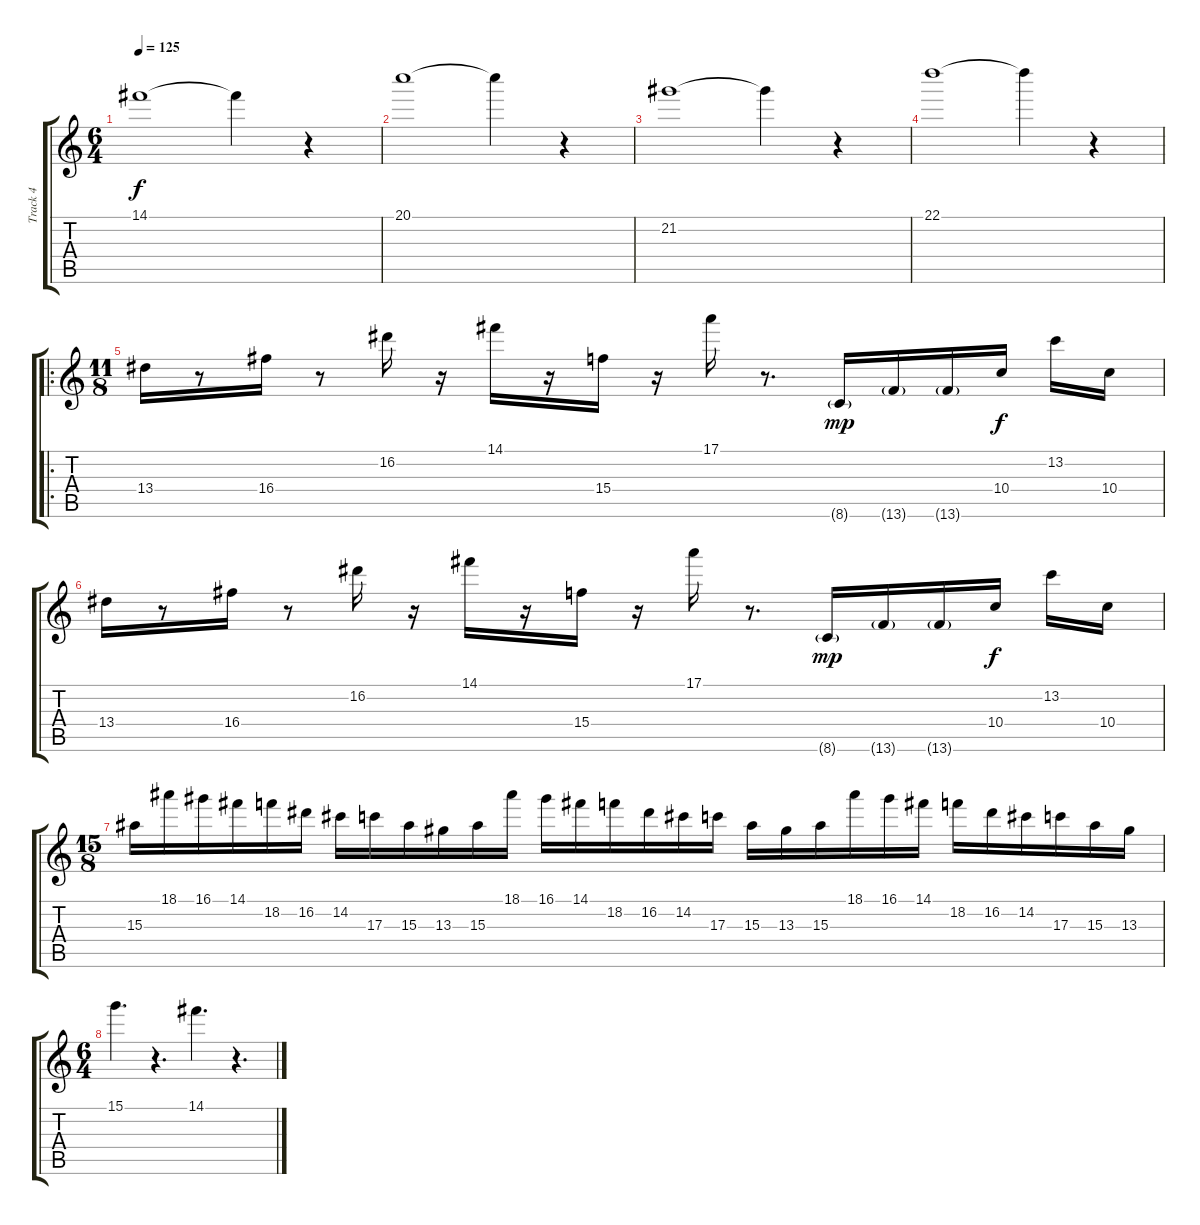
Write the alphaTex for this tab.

\track ("Track 4" "Track 4") {instrument acousticguitarsteel}
\staff {score tabs}
\tuning (E4 B3 G3 D3 A2 E2) {hide}
\ts (6 4)
\tempo 125
\clef g2
\ks c
14.1.1{dy f instrument acousticguitarsteel} 14.1{t}.4 r.4 |
20.1.1 20.1{t}.4 r.4 |
21.2.1 21.2{t}.4 r.4 |
22.1.1 22.1{t}.4 r.4 |
\ro
\ts (11 8)
13.4.16 r.8 16.4.16 r.8 16.2.16 r.16 14.1.16 r.16 15.4.16 r.16 17.1.16 r.8{d} 8.6{g}.16{dy mp} 13.6{g}.16 13.6{g}.16 10.4.16{dy f} 13.2.16 10.4.16 |
13.4.16 r.8 16.4.16 r.8 16.2.16 r.16 14.1.16 r.16 15.4.16 r.16 17.1.16 r.8{d} 8.6{g}.16{dy mp} 13.6{g}.16 13.6{g}.16 10.4.16{dy f} 13.2.16 10.4.16 |
\ts (15 8)
15.3.16 18.1.16 16.1.16 14.1.16 18.2.16 16.2.16 14.2.16 17.3.16 15.3.16 13.3.16 15.3.16 18.1.16 16.1.16 14.1.16 18.2.16 16.2.16 14.2.16 17.3.16 15.3.16 13.3.16 15.3.16 18.1.16 16.1.16 14.1.16 18.2.16 16.2.16 14.2.16 17.3.16 15.3.16 13.3.16 |
\ts (6 4)
15.1.4{d} r.4{d} 14.1.4{d} r.4{d}
